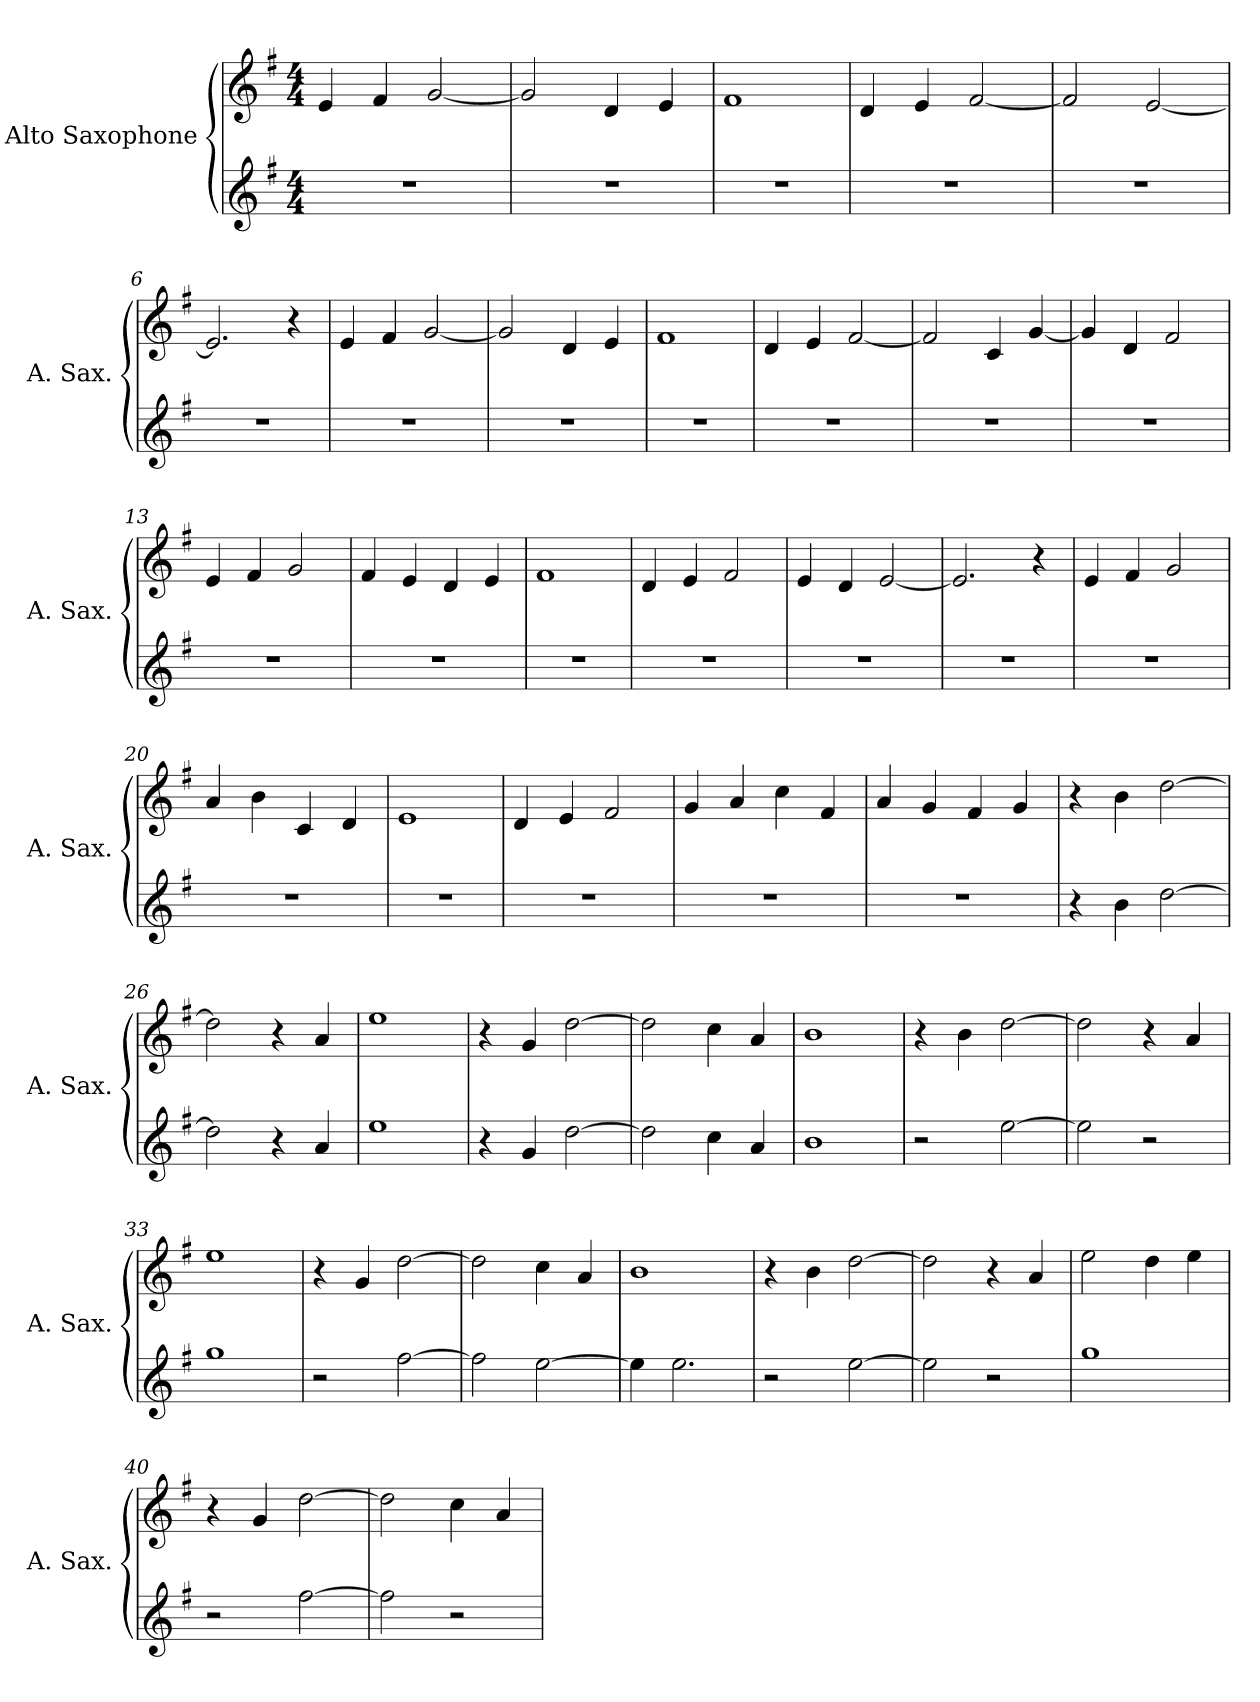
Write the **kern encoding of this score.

**kern	**kern
*part2	*part1
*staff2	*staff1
*I"Alto Saxophone	*I"Alto Saxophone
*I'A. Sax.	*I'A. Sax.
*clefG2	*clefG2
*ITrd5c9	*ITrd5c9
*k[b-e-]	*k[b-e-]
*M4/4	*M4/4
*MM140	*MM140
=1	=1
1r	4G/
.	4A/
.	[2B-/
=2	=2
1r	2B-/]
.	4F/
.	4G/
=3	=3
1r	1A
=4	=4
1r	4F/
.	4G/
.	[2A/
=5	=5
1r	2A/]
.	[2G/
=6	=6
1r	2.G/]
.	4r
=7	=7
1r	4G/
.	4A/
.	[2B-/
=8	=8
1r	2B-/]
.	4F/
.	4G/
=9	=9
1r	1A
=10	=10
1r	4F/
.	4G/
.	[2A/
=11	=11
1r	2A/]
.	4E-/
.	[4B-/
!!LO:LB:g=z
=12	=12
1r	4B-/]
.	4F/
.	2A/
=13	=13
1r	4G/
.	4A/
.	2B-/
=14	=14
1r	4A/
.	4G/
.	4F/
.	4G/
=15	=15
1r	1A
=16	=16
1r	4F/
.	4G/
.	2A/
=17	=17
1r	4G/
.	4F/
.	[2G/
=18	=18
1r	2.G/]
.	4r
=19	=19
1r	4G/
.	4A/
.	2B-/
=20	=20
1r	4c/
.	4d\
.	4E-/
.	4F/
=21	=21
1r	1G
=22	=22
1r	4F/
.	4G/
.	2A/
!!LO:LB:g=z
=23	=23
1r	4B-/
.	4c/
.	4e-\
.	4A/
=24	=24
1r	4c/
.	4B-/
.	4A/
.	4B-/
=25	=25
4r	4r
4d\	4d\
[2f\	[2f\
=26	=26
2f\]	2f\]
4r	4r
4c/	4c/
=27	=27
1g	1g
=28	=28
4r	4r
4B-/	4B-/
[2f\	[2f\
=29	=29
2f\]	2f\]
4e-\	4e-\
4c/	4c/
=30	=30
1d	1d
=31	=31
2r	4r
.	4d\
[2g\	[2f\
=32	=32
2g\]	2f\]
2r	4r
.	4c/
=33	=33
1b-	1g
=34	=34
2r	4r
.	4B-/
[2a\	[2f\
!!LO:LB:g=z
=35	=35
2a\]	2f\]
[2g\	4e-\
.	4c/
=36	=36
4g\]	1d
2.g\	.
=37	=37
2r	4r
.	4d\
[2g\	[2f\
=38	=38
2g\]	2f\]
2r	4r
.	4c/
=39	=39
1b-	2g\
.	4f\
.	4g\
=40	=40
2r	4r
.	4B-/
[2a\	[2f\
=41	=41
2a\]	2f\]
2r	4e-\
.	4c/
=	=
*-	*-
